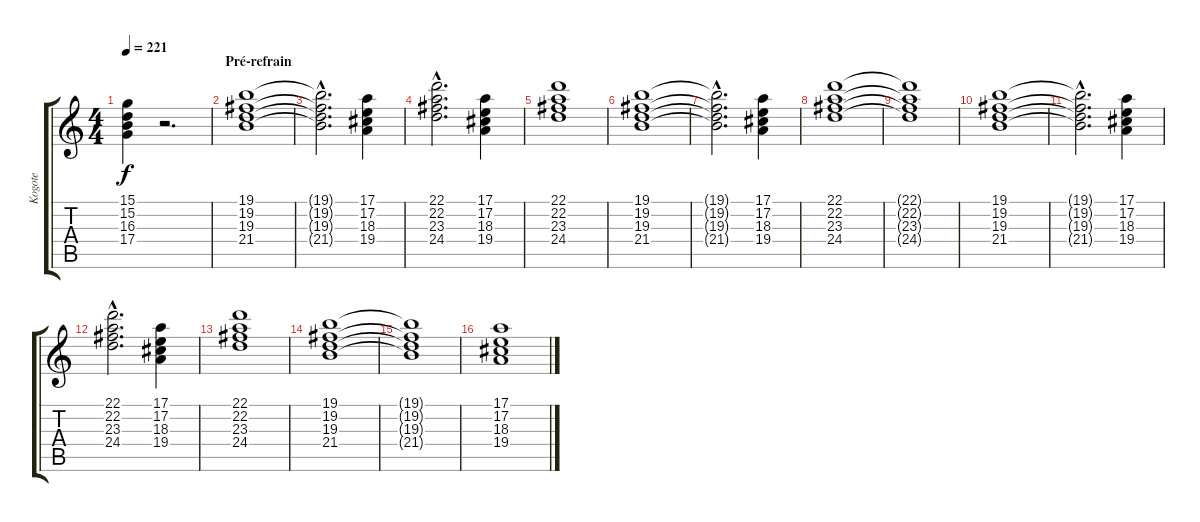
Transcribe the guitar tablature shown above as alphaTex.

\track ("Kogote" "Kogote") {instrument drawbarorgan}
\staff {score tabs}
\tuning (E4 B3 G3 D3 A2 E2) {hide}
\ts (4 4)
\tempo 221
\clef g2
\ks c
(15.1{t} 15.2{t} 16.3{t} 17.4{t}).4{dy f} r.2{d} |
\section ("" "Pré-refrain")
(19.1 19.2 19.3 21.4).1 |
(19.1{hac t} 19.2{hac t} 19.3{hac t} 21.4{hac t}).2{d} (17.1 17.2 18.3 19.4).4 |
(22.1{hac} 22.2{hac} 23.3{hac} 24.4{hac}).2{d} (17.1 17.2 18.3 19.4).4 |
(22.1 22.2 23.3 24.4).1 |
(19.1 19.2 19.3 21.4).1 |
(19.1{hac t} 19.2{hac t} 19.3{hac t} 21.4{hac t}).2{d} (17.1 17.2 18.3 19.4).4 |
(22.1 22.2 23.3 24.4).1 |
(22.1{t} 22.2{t} 23.3{t} 24.4{t}).1 |
(19.1 19.2 19.3 21.4).1 |
(19.1{hac t} 19.2{hac t} 19.3{hac t} 21.4{hac t}).2{d} (17.1 17.2 18.3 19.4).4 |
(22.1{hac} 22.2{hac} 23.3{hac} 24.4{hac}).2{d} (17.1 17.2 18.3 19.4).4 |
(22.1 22.2 23.3 24.4).1 |
(19.1 19.2 19.3 21.4).1 |
(19.1{t} 19.2{t} 19.3{t} 21.4{t}).1 |
(17.1 17.2 18.3 19.4).1
